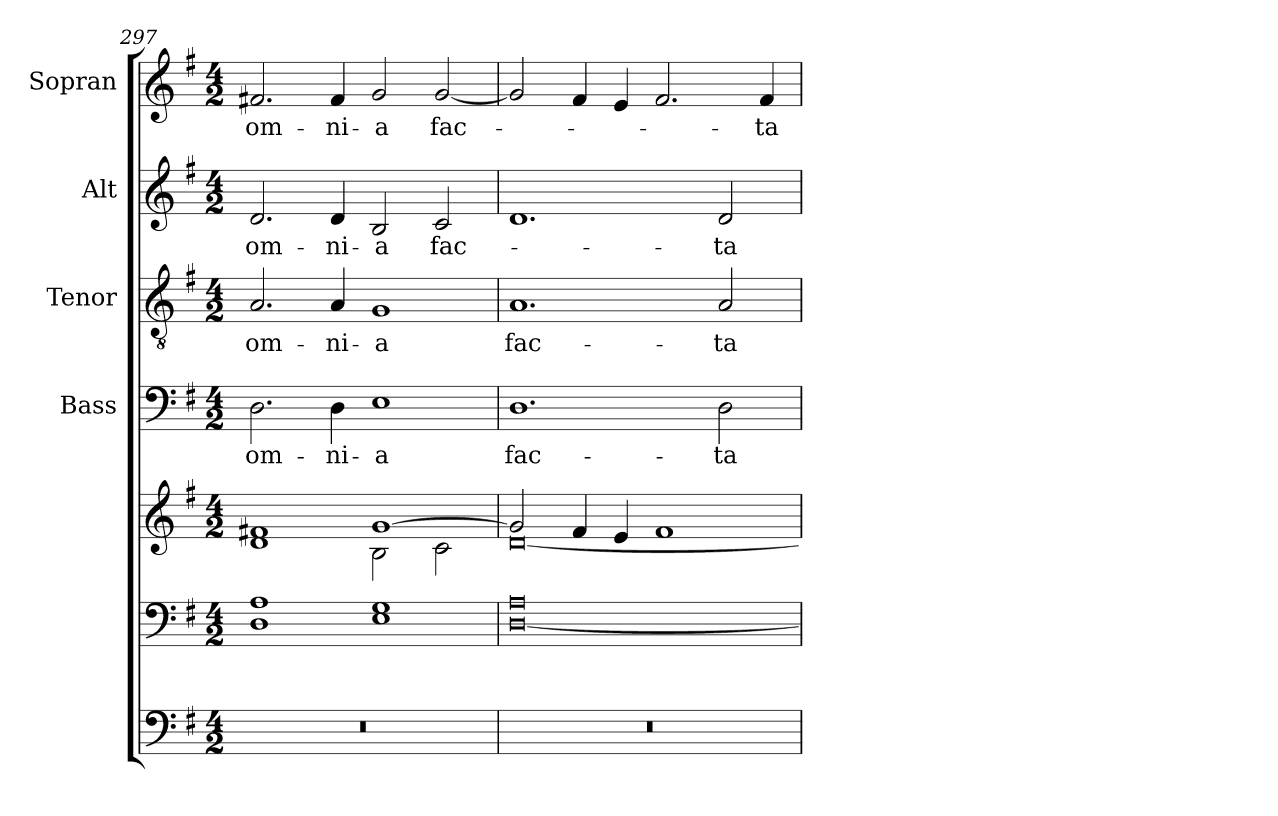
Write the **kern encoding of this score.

**kern	**kern	**kern	**kern	**text	**kern	**text	**kern	**text	**kern	**text
*part6	*part5	*part5	*part4	*part4	*part3	*part3	*part2	*part2	*part1	*part1
*staff7	*staff6	*staff5	*staff4	*staff4	*staff3	*staff3	*staff2	*staff2	*staff1	*staff1
*	*	*	*I"Bass	*	*I"Tenor	*	*I"Alt	*	*I"Sopran	*
*	*	*	*I'B.	*	*I'T.	*	*I'A.	*	*I'S.	*
*clefF4	*clefF4	*clefG2	*clefF4	*	*clefGv2	*	*clefG2	*	*clefG2	*
*k[f#]	*k[f#]	*k[f#]	*k[f#]	*	*k[f#]	*	*k[f#]	*	*k[f#]	*
*G:	*G:	*G:	*G:	*	*G:	*	*G:	*	*G:	*
*M4/2	*M4/2	*M4/2	*M4/2	*	*M4/2	*	*M4/2	*	*M4/2	*
=297	=297	=297	=297	=297	=297	=297	=297	=297	=297	=297
*	*	*^	*	*	*	*	*	*	*	*
!	!	!	!	!	!LO:LY:b	!	!LO:LY:b	!	!LO:LY:b	!	!LO:LY:b
0r	1D 1A	1f#X	1d	2.D\	om-	2.A/	om-	2.d/	om-	2.f#X/	om-
!	!	!	!	!	!LO:LY:b	!	!LO:LY:b	!	!LO:LY:b	!	!LO:LY:b
.	.	.	.	4D\	-ni-	4A/	-ni-	4d/	-ni-	4f#/	-ni-
!	!	!	!	!	!LO:LY:b	!	!LO:LY:b	!	!LO:LY:b	!	!LO:LY:b
.	1E 1G	[>1g	2B\	1E	-a	1G	-a	2B/	-a	2g/	-a
!	!	!	!	!	!	!	!	!	!LO:LY:b	!	!LO:LY:b
.	.	.	2c\	.	.	.	.	2c/	fac-	[2g/	fac-
=298	=298	=298	=298	=298	=298	=298	=298	=298	=298	=298	=298
!	!	!	!	!	!LO:LY:b	!	!LO:LY:b	!	!	!	!
0r	[0D 0A	2g/]	[<0d	1.D	fac-	1.A	fac-	1.d	.	2g/]	.
.	.	4f#/	.	.	.	.	.	.	.	4f#/	.
.	.	4e/	.	.	.	.	.	.	.	4e/	.
.	.	1f#	.	.	.	.	.	.	.	2.f#/	.
!	!	!	!	!	!LO:LY:b	!	!LO:LY:b	!	!LO:LY:b	!	!
.	.	.	.	2D\	-ta	2A/	-ta	2d/	-ta	.	.
!	!	!	!	!	!	!	!	!	!	!	!LO:LY:b
.	.	.	.	.	.	.	.	.	.	4f#/	-ta
*	*	*v	*v	*	*	*	*	*	*	*	*
=	=	=	=	=	=	=	=	=	=	=
*-	*-	*-	*-	*-	*-	*-	*-	*-	*-	*-
